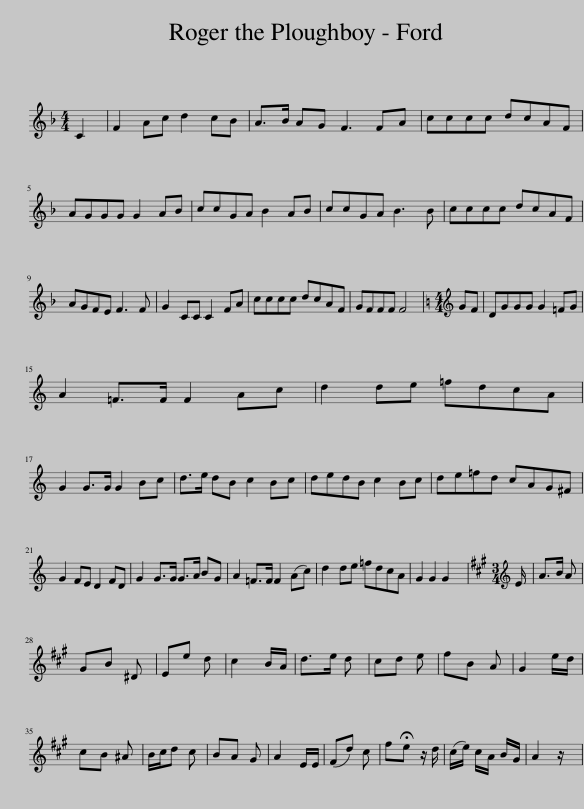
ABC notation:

X:1
L:1/8
M:4/4
I:linebreak $
K:F
V:1 treble
V:1
 C2 | F2 Ac d2 cB | A>B AG F3 FA | cccc dcAF |$ AGGG G2 AB | %5
 ccGA B2 AB | ccGA B3 B | cccc dcAF |$ AGFE F3 F | G2 CC C2 FA | %10
 cccc dcAF | GFFF F4 |[K:C][M:4/4][K:treble] GF | DGGG G2 =FG |$ A2 =F>F F2 Ac | %15
 d2 de =fdcA |$ G2 G>G G2 Bc | d>e dB c2 Bc | dedB c2 Bc | de=fd cAG^F |$ %20
 G2 FE D2 FD | G2 G>G G>A BG | A2 =F>F F2 (Ac) | d2 de =fdcA | G2 G2 G2 x2 | %25
[K:A][M:3/4][K:treble] E/ | A>B A |$ GB ^D | Ee d | c2 B/A/ | %30
 d>e d | cd e | fB A | G2 e/d/ |$ cB ^A | %35
 B/c/d c | BA G | A2 E/E/ | (Fd) c | f!fermata!e z/ d/ | %40
 (c/e/) c/A/ B/G/ | A2 z/ x/ | %42
